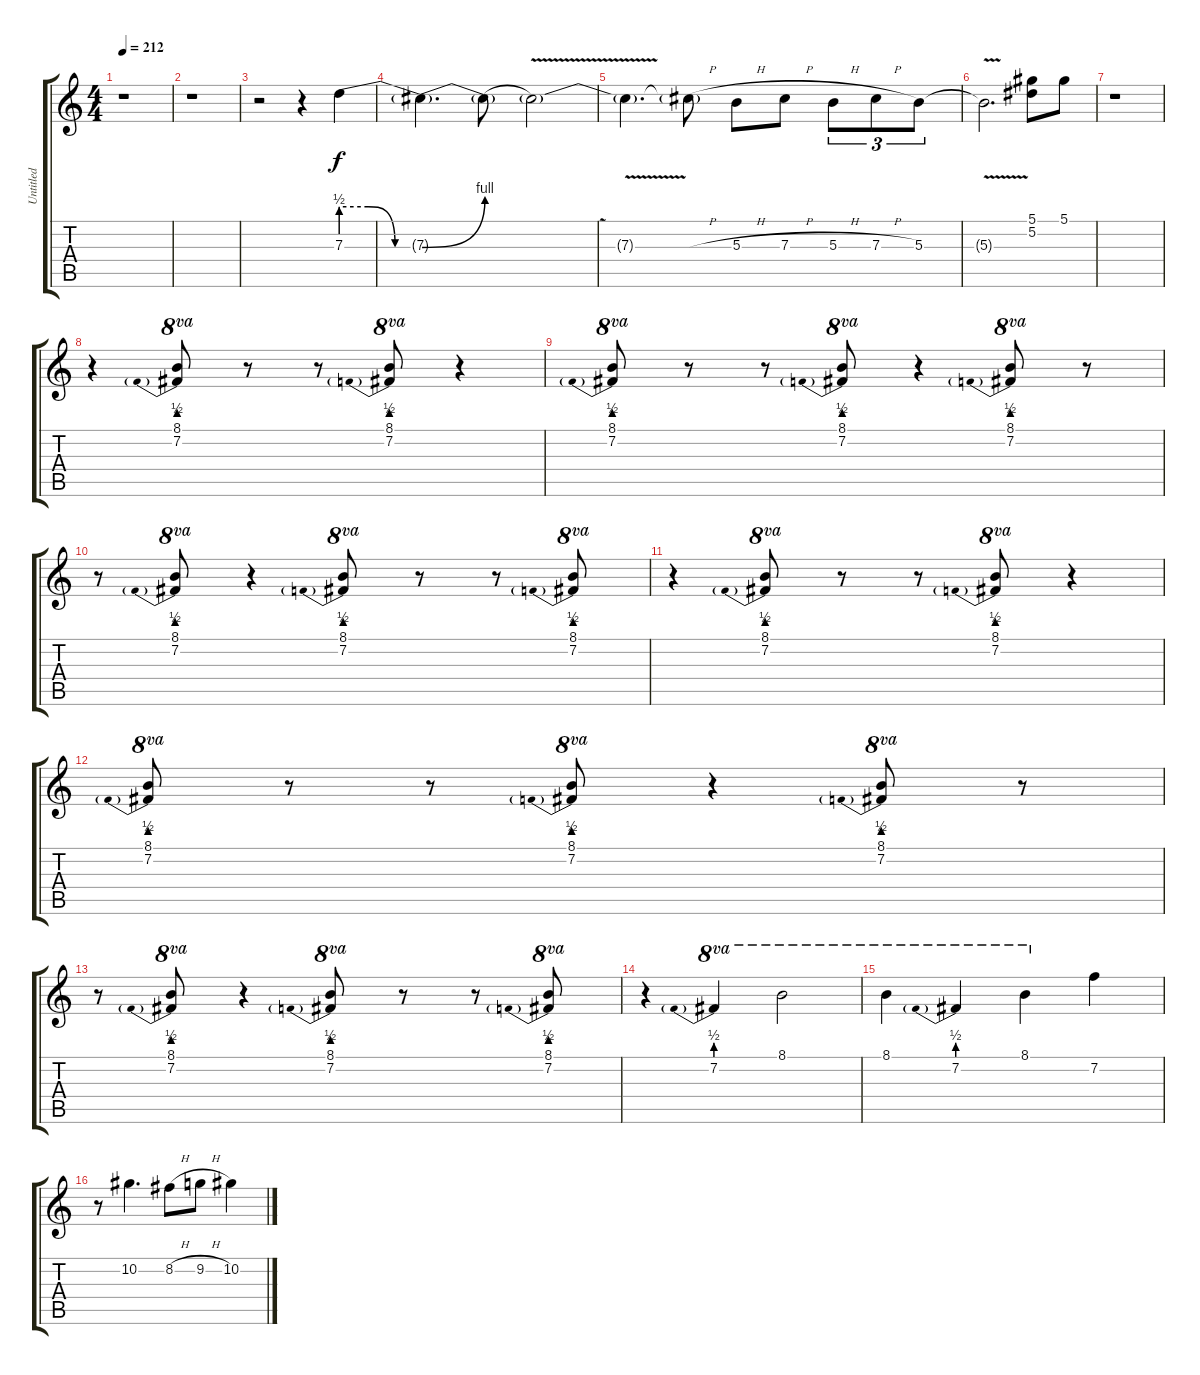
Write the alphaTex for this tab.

\track ("Untitled" "Untitled") {instrument distortionguitar}
\staff {score tabs}
\tuning (Eb4 Bb3 Gb3 Db3 Ab2 Eb2) {hide}
\ts (4 4)
\tempo 212
\clef g2
\ks c
r.1{dy f} |
r.1 |
r.2 r.4 7.3{be (custom 0 2 20 2 40 0 60 0)}.4 |
7.3{be (bend 0 0 60 4) t}.4{d} 7.3{be (hold 40 0 60 0) t}.8 7.3{v t}.2 |
7.3{t}.4{d} 7.3{h t}.8 5.3{h}.8 7.3{h}.8 5.3{h}.8{tu (3 2)} 7.3{h}.8{tu (3 2)} 5.3.8{tu (3 2)} |
5.3{v t}.2{d} (5.1 5.2).8 5.1.8 |
r.1 |
r.4 (8.1 7.2{be (prebend 0 2 60 2)}).8{ot 8va} r.8 r.8 (8.1 7.2{be (prebend 0 2 60 2)}).8{ot 8va} r.4 |
(8.1 7.2{be (prebend 0 2 60 2)}).8{ot 8va} r.8 r.8 (8.1 7.2{be (prebend 0 2 60 2)}).8{ot 8va} r.4 (8.1 7.2{be (prebend 0 2 60 2)}).8{ot 8va} r.8 |
r.8 (8.1 7.2{be (prebend 0 2 60 2)}).8{ot 8va} r.4 (8.1 7.2{be (prebend 0 2 60 2)}).8{ot 8va} r.8 r.8 (8.1 7.2{be (prebend 0 2 60 2)}).8{ot 8va} |
r.4 (8.1 7.2{be (prebend 0 2 60 2)}).8{ot 8va} r.8 r.8 (8.1 7.2{be (prebend 0 2 60 2)}).8{ot 8va} r.4 |
(8.1 7.2{be (prebend 0 2 60 2)}).8{ot 8va} r.8 r.8 (8.1 7.2{be (prebend 0 2 60 2)}).8{ot 8va} r.4 (8.1 7.2{be (prebend 0 2 60 2)}).8{ot 8va} r.8 |
r.8 (8.1 7.2{be (prebend 0 2 60 2)}).8{ot 8va} r.4 (8.1 7.2{be (prebend 0 2 60 2)}).8{ot 8va} r.8 r.8 (8.1 7.2{be (prebend 0 2 60 2)}).8{ot 8va} |
r.4 7.2{be (prebend 0 2 60 2)}.4{ot 8va} 8.1.2{ot 8va} |
8.1.4{ot 8va} 7.2{be (prebend 0 2 60 2)}.4{ot 8va} 8.1.4{ot 8va} 7.2.4 |
r.8 10.2.4{d} 8.2{h}.8 9.2{h}.8 10.2.4
